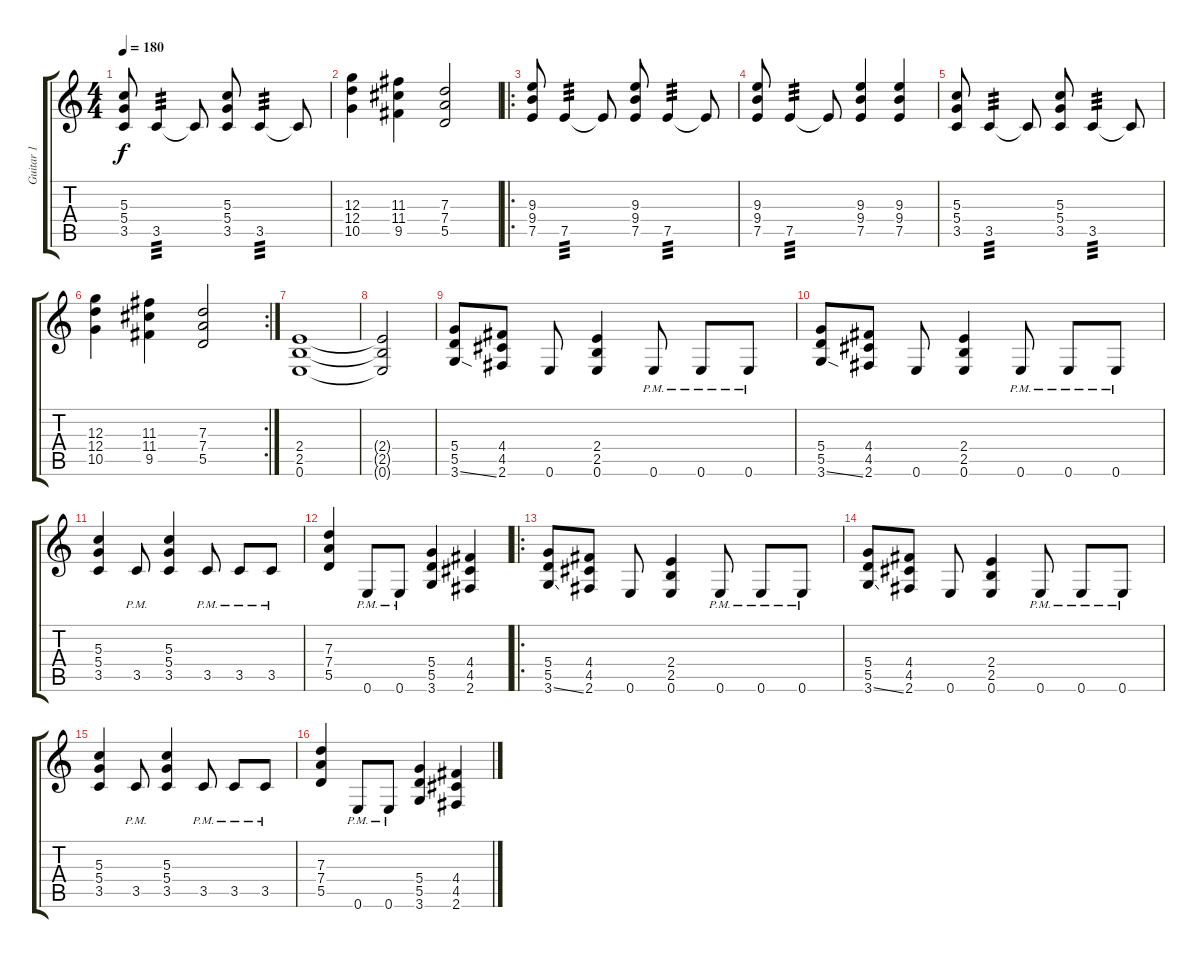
\track ("Guitar 1" "Guitar 1") {instrument distortionguitar}
\staff {score tabs}
\tuning (E4 B3 G3 D3 A2 E2) {hide}
\ts (4 4)
\tempo 180
\clef g2
\ks c
(5.3 5.4 3.5).8{dy f} 3.5.4{tp 3} 3.5{t}.8 (5.3 5.4 3.5).8 3.5.4{tp 3} 3.5{t}.8 |
(12.3 12.4 10.5).4 (11.3 11.4 9.5).4 (7.3 7.4 5.5).2 |
\ro
(9.3 9.4 7.5).8 7.5.4{tp 3} 7.5{t}.8 (9.3 9.4 7.5).8 7.5.4{tp 3} 7.5{t}.8 |
(9.3 9.4 7.5).8 7.5.4{tp 3} 7.5{t}.8 (9.3 9.4 7.5).4 (9.3 9.4 7.5).4 |
(5.3 5.4 3.5).8 3.5.4{tp 3} 3.5{t}.8 (5.3 5.4 3.5).8 3.5.4{tp 3} 3.5{t}.8 |
\rc 2
(12.3 12.4 10.5).4 (11.3 11.4 9.5).4 (7.3 7.4 5.5).2 |
(2.4 2.5 0.6).1 |
(2.4{t} 2.5{t} 0.6{t}).2 |
(5.4 5.5 3.6{ss}).8 (4.4 4.5 2.6).8 0.6.8 (2.4 2.5 0.6).4 0.6{pm}.8 0.6{pm}.8 0.6{pm}.8 |
(5.4 5.5 3.6{ss}).8 (4.4 4.5 2.6).8 0.6.8 (2.4 2.5 0.6).4 0.6{pm}.8 0.6{pm}.8 0.6{pm}.8 |
(5.3 5.4 3.5).4 3.5{pm}.8 (5.3 5.4 3.5).4 3.5{pm}.8 3.5{pm}.8 3.5{pm}.8 |
(7.3 7.4 5.5).4 0.6{pm}.8 0.6{pm}.8 (5.4 5.5 3.6).4 (4.4 4.5 2.6).4 |
\ro
(5.4 5.5 3.6{ss}).8 (4.4 4.5 2.6).8 0.6.8 (2.4 2.5 0.6).4 0.6{pm}.8 0.6{pm}.8 0.6{pm}.8 |
(5.4 5.5 3.6{ss}).8 (4.4 4.5 2.6).8 0.6.8 (2.4 2.5 0.6).4 0.6{pm}.8 0.6{pm}.8 0.6{pm}.8 |
(5.3 5.4 3.5).4 3.5{pm}.8 (5.3 5.4 3.5).4 3.5{pm}.8 3.5{pm}.8 3.5{pm}.8 |
(7.3 7.4 5.5).4 0.6{pm}.8 0.6{pm}.8 (5.4 5.5 3.6).4 (4.4 4.5 2.6).4
